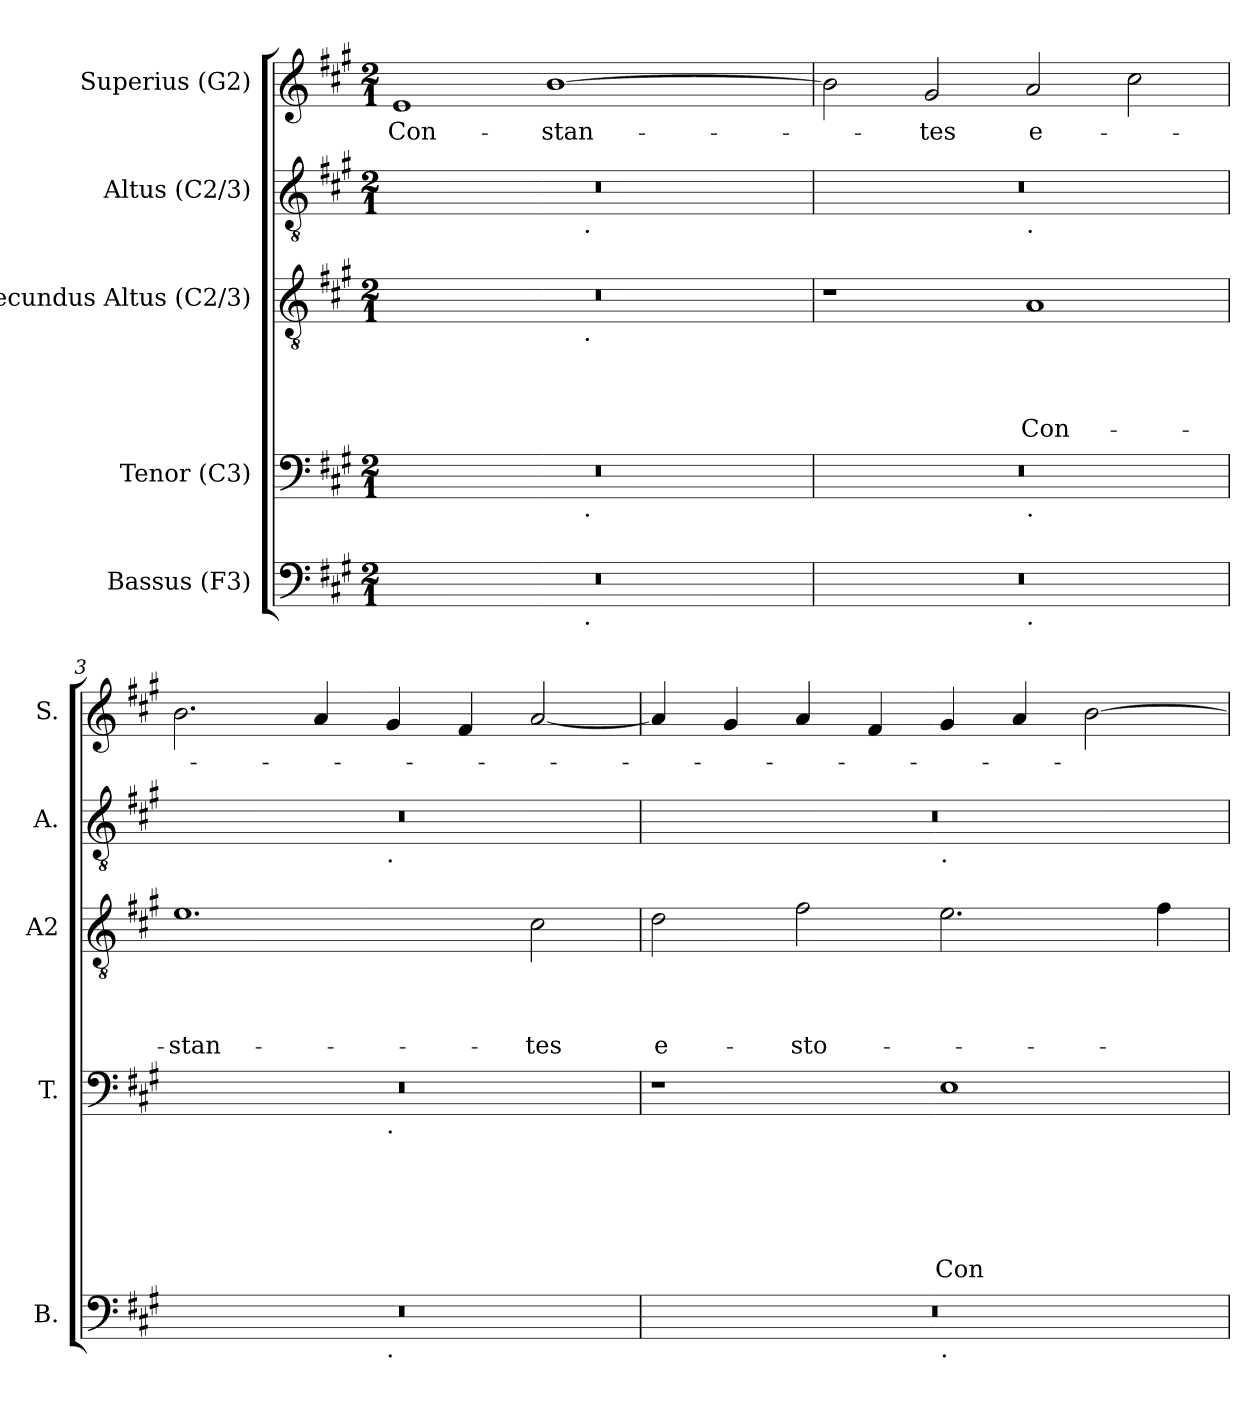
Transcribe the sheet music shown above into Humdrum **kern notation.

**kern	**kern	**text	**text	**text	**text	**text	**text	**kern	**text	**text	**text	**text	**kern	**kern	**text
*part5	*part4	*part4	*part4	*part4	*part4	*part4	*part4	*part3	*part3	*part3	*part3	*part3	*part2	*part1	*part1
*staff5	*staff4	*staff4	*staff4	*staff4	*staff4	*staff4	*staff4	*staff3	*staff3	*staff3	*staff3	*staff3	*staff2	*staff1	*staff1
*I"Bassus (F3)	*I"Tenor (C3)	*	*	*	*	*	*	*I"Secundus Altus (C2/3)	*	*	*	*	*I"Altus (C2/3)	*I"Superius (G2)	*
*I'B.	*I'T.	*	*	*	*	*	*	*I'A2	*	*	*	*	*I'A.	*I'S.	*
*clefF4	*clefF4	*	*	*	*	*	*	*clefGv2	*	*	*	*	*clefGv2	*clefG2	*
*k[f#c#g#]	*k[f#c#g#]	*	*	*	*	*	*	*k[f#c#g#]	*	*	*	*	*k[f#c#g#]	*k[f#c#g#]	*
*A:	*A:	*	*	*	*	*	*	*A:	*	*	*	*	*A:	*A:	*
*M2/1	*M2/1	*	*	*	*	*	*	*M2/1	*	*	*	*	*M2/1	*M2/1	*
=1	=1	=1	=1	=1	=1	=1	=1	=1	=1	=1	=1	=1	=1	=1	=1
!	!	!	!	!	!	!	!	!	!	!	!	!	!	!	!LO:LY:b
*^	*^	*	*	*	*	*	*	*^	*	*	*	*	*^	*	*
0r	1ryy	0r	1ryy	.	.	.	.	.	.	0r	1ryy	.	.	.	.	0r	1ryy	1e	Con-
!	!	!	!	!	!	!	!	!	!	!	!	!	!	!	!	!	!	!	!LO:LY:b
.	16.ryy	.	16.ryy	.	.	.	.	.	.	.	16.ryy	.	.	.	.	.	16.ryy	[>1b	-stan-
!	!	!	!	!	!	!	!	!	!	!	!	!	!	!	!	!	!LO:TX:b:t=.	!	!
!	!	!	!	!	!	!	!	!	!	!	!LO:TX:b:t=.	!	!	!	!	!	!	!	!
!	!	!	!LO:TX:b:t=.	!	!	!	!	!	!	!	!	!	!	!	!	!	!	!	!
!	!LO:TX:b:t=.	!	!	!	!	!	!	!	!	!	!	!	!	!	!	!	!	!	!
.	2ryy	.	2ryy	.	.	.	.	.	.	.	2ryy	.	.	.	.	.	2ryy	.	.
.	4ryy	.	4ryy	.	.	.	.	.	.	.	4ryy	.	.	.	.	.	4ryy	.	.
.	8ryy	.	8ryy	.	.	.	.	.	.	.	8ryy	.	.	.	.	.	8ryy	.	.
.	32ryy	.	32ryy	.	.	.	.	.	.	.	32ryy	.	.	.	.	.	32ryy	.	.
*	*	*	*	*	*	*	*	*	*	*v	*v	*	*	*	*	*	*	*	*
=2	=2	=2	=2	=2	=2	=2	=2	=2	=2	=2	=2	=2	=2	=2	=2	=2	=2	=2
0r	1ryy	0r	1ryy	.	.	.	.	.	.	1r	.	.	.	.	0r	1ryy	2b\]	.
!	!	!	!	!	!	!	!	!	!	!	!	!	!	!	!	!	!	!LO:LY:b
.	.	.	.	.	.	.	.	.	.	.	.	.	.	.	.	.	2g#/	-tes
!	!	!	!	!	!	!	!	!	!	!	!	!	!	!	!	!LO:TX:b:t=.	!	!
!	!	!	!LO:TX:b:t=.	!	!	!	!	!	!	!	!	!	!	!	!	!	!	!
!	!LO:TX:b:t=.	!	!	!	!	!	!	!	!	!	!	!	!	!	!	!	!	!
!	!	!	!	!	!	!	!	!	!	!	!	!	!	!LO:LY:b	!	!	!	!LO:LY:b:rj
.	1ryy	.	1ryy	.	.	.	.	.	.	1A	.	.	.	Con-	.	1ryy	2a/	e-
.	.	.	.	.	.	.	.	.	.	.	.	.	.	.	.	.	2cc#\	.
=3	=3	=3	=3	=3	=3	=3	=3	=3	=3	=3	=3	=3	=3	=3	=3	=3	=3	=3
!	!	!	!	!	!	!	!	!	!	!	!	!	!	!LO:LY:b	!	!	!	!
0r	1ryy	0r	1ryy	.	.	.	.	.	.	1.e	.	.	.	-stan-	0r	1ryy	2.b\	.
.	.	.	.	.	.	.	.	.	.	.	.	.	.	.	.	.	4a/	.
!	!	!	!	!	!	!	!	!	!	!	!	!	!	!	!	!LO:TX:b:t=.	!	!
!	!	!	!LO:TX:b:t=.	!	!	!	!	!	!	!	!	!	!	!	!	!	!	!
!	!LO:TX:b:t=.	!	!	!	!	!	!	!	!	!	!	!	!	!	!	!	!	!
.	1ryy	.	1ryy	.	.	.	.	.	.	.	.	.	.	.	.	1ryy	4g#/	.
.	.	.	.	.	.	.	.	.	.	.	.	.	.	.	.	.	4f#/	.
!	!	!	!	!	!	!	!	!	!	!	!	!	!	!LO:LY:b	!	!	!	!
.	.	.	.	.	.	.	.	.	.	2c#\	.	.	.	-tes	.	.	[<2a/	.
=4	=4	=4	=4	=4	=4	=4	=4	=4	=4	=4	=4	=4	=4	=4	=4	=4	=4	=4
!	!	!	!	!	!	!	!	!	!	!	!	!	!	!LO:LY:b:rj	!	!	!	!
*	*	*v	*v	*	*	*	*	*	*	*	*	*	*	*	*	*	*	*
0r	1ryy	1r	.	.	.	.	.	.	2d\	.	.	.	e-	0r	1ryy	4a/]	.
.	.	.	.	.	.	.	.	.	.	.	.	.	.	.	.	4g#/	.
!	!	!	!	!	!	!	!	!	!	!	!	!	!LO:LY:b	!	!	!	!
.	.	.	.	.	.	.	.	.	2f#\	.	.	.	-sto-	.	.	4a/	.
.	.	.	.	.	.	.	.	.	.	.	.	.	.	.	.	4f#/	.
!	!	!	!	!	!	!	!	!	!	!	!	!	!	!	!LO:TX:b:t=.	!	!
!	!LO:TX:b:t=.	!	!	!	!	!	!	!	!	!	!	!	!	!	!	!	!
!	!	!	!	!	!	!	!	!LO:LY:b	!	!	!	!	!	!	!	!	!
.	1ryy	1E	.	.	.	.	.	Con-	2.e\	.	.	.	.	.	1ryy	4g#/	.
.	.	.	.	.	.	.	.	.	.	.	.	.	.	.	.	4a/	.
.	.	.	.	.	.	.	.	.	.	.	.	.	.	.	.	[<2b\	.
.	.	.	.	.	.	.	.	.	4f#\	.	.	.	.	.	.	.	.
*v	*v	*	*	*	*	*	*	*	*	*	*	*	*	*v	*v	*	*
=	=	=	=	=	=	=	=	=	=	=	=	=	=	=	=
*-	*-	*-	*-	*-	*-	*-	*-	*-	*-	*-	*-	*-	*-	*-	*-
